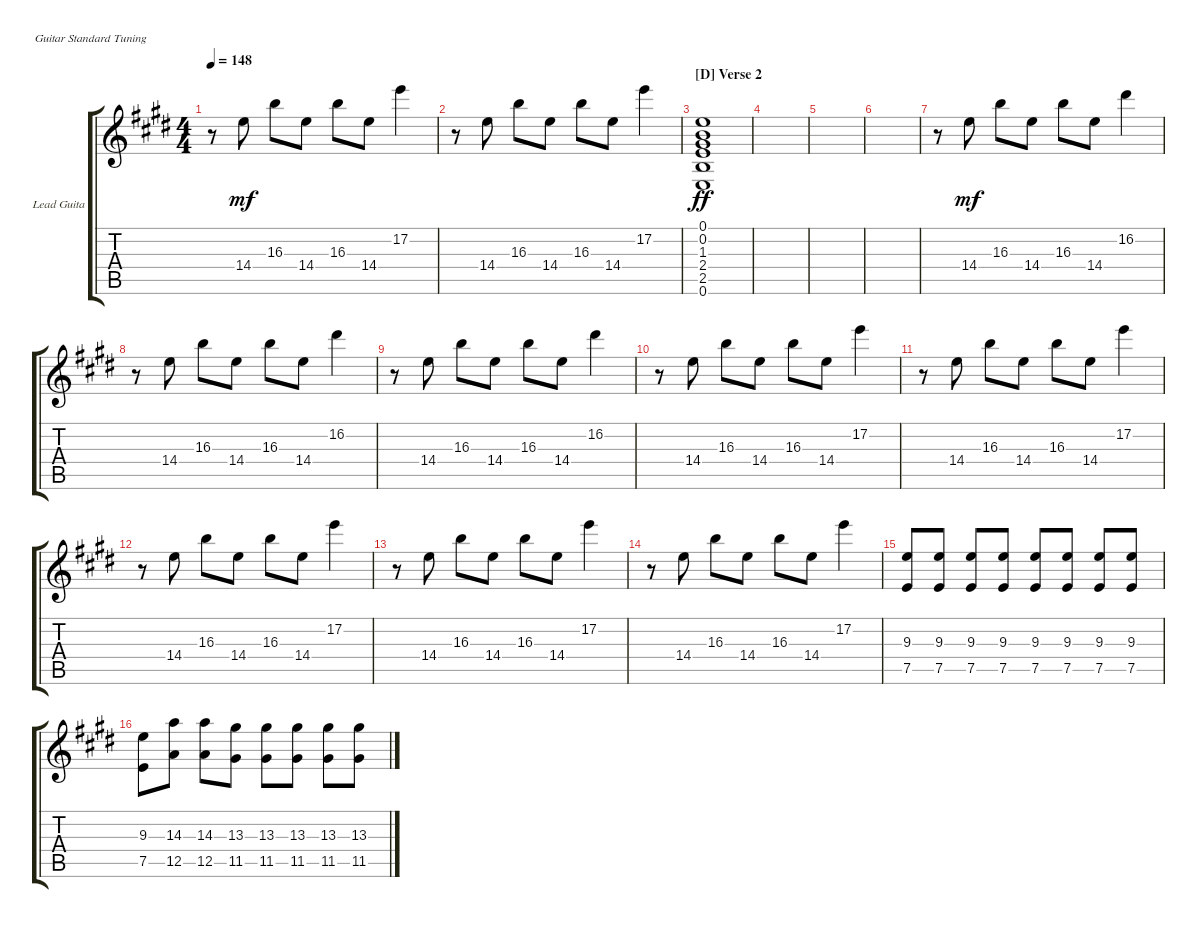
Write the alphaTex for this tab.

\bracketExtendMode groupsimilarinstruments
\firstSystemTrackNameOrientation horizontal
\otherSystemsTrackNameOrientation horizontal
\track ("Lead Guitar" "Lead Guita") {instrument electricguitarclean}
\staff {score tabs}
\tuning (E4 B3 G3 D3 A2 E2)
\ts (4 4)
\tempo 148
\clef g2
\ks e
r.8{dy mf} 14.4.8 16.3.8 14.4.8 16.3.8 14.4.8 17.2.4 |
r.8 14.4.8 16.3.8 14.4.8 16.3.8 14.4.8 17.2.4 |
\section ("D" "Verse 2")
(2.5 2.4 0.2 0.6 1.3 0.1).1{dy ff} |
|
|
|
r.8 14.4.8{dy mf} 16.3.8 14.4.8 16.3.8 14.4.8 16.2.4 |
r.8 14.4.8 16.3.8 14.4.8 16.3.8 14.4.8 16.2.4 |
r.8 14.4.8 16.3.8 14.4.8 16.3.8 14.4.8 16.2.4 |
r.8 14.4.8 16.3.8 14.4.8 16.3.8 14.4.8 17.2.4 |
r.8 14.4.8 16.3.8 14.4.8 16.3.8 14.4.8 17.2.4 |
r.8 14.4.8 16.3.8 14.4.8 16.3.8 14.4.8 17.2.4 |
r.8 14.4.8 16.3.8 14.4.8 16.3.8 14.4.8 17.2.4 |
r.8 14.4.8 16.3.8 14.4.8 16.3.8 14.4.8 17.2.4 |
(7.5 9.3).8 (7.5 9.3).8 (7.5 9.3).8 (7.5 9.3).8 (7.5 9.3).8 (7.5 9.3).8 (7.5 9.3).8 (7.5 9.3).8 |
(7.5 9.3).8 (12.5 14.3).8 (12.5 14.3).8 (11.5 13.3).8 (11.5 13.3).8 (11.5 13.3).8 (11.5 13.3).8 (11.5 13.3).8
